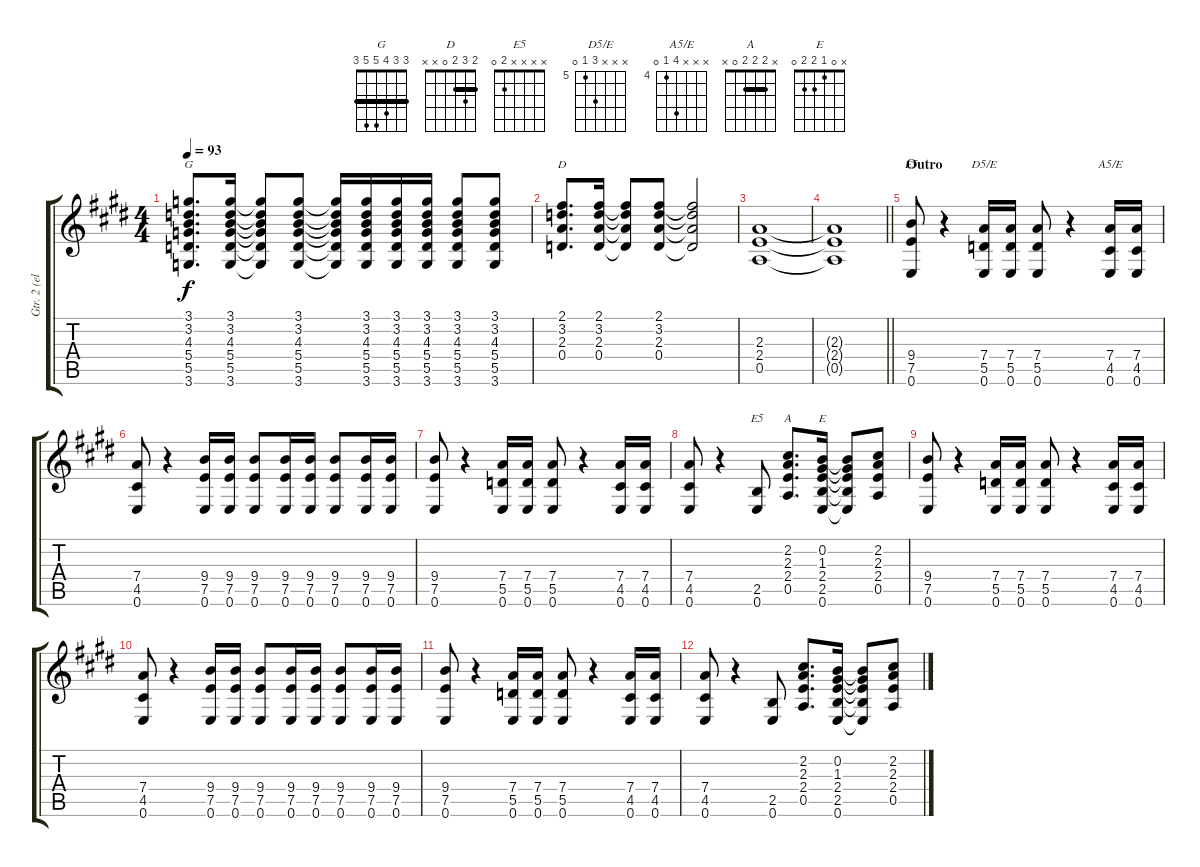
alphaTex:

\track ("Gtr. 2 (elec.)" "Gtr. 2 (el") {instrument overdrivenguitar}
\staff {score tabs}
\tuning (E4 B3 G3 D3 A2 E2) {hide}
\chord ("G" 3 3 4 5 5 3) {barre 3}
\chord ("D" 2 3 2 0 x x) {barre 2}
\chord ("E5" x x x 9 7 0) {firstfret 7}
\chord ("D5/E" x x x 7 5 0) {firstfret 5}
\chord ("A5/E" x x x 7 4 0) {firstfret 4}
\chord ("E5" x x x x 2 0)
\chord ("A" x 2 2 2 0 x) {barre 2}
\chord ("E" x 0 1 2 2 0)
\ts (4 4)
\tempo 93
\clef g2
\ks e
(3.1 3.2 4.3 5.4 5.5 3.6).8{d ch "G" dy f} (3.1 3.2 4.3 5.4 5.5 3.6).16 (3.1{t} 3.2{t} 4.3{t} 5.4{t} 5.5{t} 3.6{t}).8 (3.1 3.2 4.3 5.4 5.5 3.6).8 (3.1{t} 3.2{t} 4.3{t} 5.4{t} 5.5{t} 3.6{t}).16 (3.1 3.2 4.3 5.4 5.5 3.6).16 (3.1 3.2 4.3 5.4 5.5 3.6).16 (3.1 3.2 4.3 5.4 5.5 3.6).16 (3.1 3.2 4.3 5.4 5.5 3.6).8 (3.1 3.2 4.3 5.4 5.5 3.6).8 |
(2.1 3.2 2.3 0.4).8{d ch "D"} (2.1 3.2 2.3 0.4).16 (2.1{t} 3.2{t} 2.3{t} 0.4{t}).8 (2.1 3.2 2.3 0.4).8 (2.1{t} 3.2{t} 2.3{t} 0.4{t}).2 |
(2.3 2.4 0.5).1 |
\barLineRight lightlight
(2.3{t} 2.4{t} 0.5{t}).1 |
\section ("" "Outro")
(9.4 7.5 0.6).8{ch "E5"} r.4 (7.4 5.5 0.6).16{ch "D5/E"} (7.4 5.5 0.6).16 (7.4 5.5 0.6).8 r.4 (7.4 4.5 0.6).16{ch "A5/E"} (7.4 4.5 0.6).16 |
(7.4 4.5 0.6).8 r.4 (9.4 7.5 0.6).16 (9.4 7.5 0.6).16 (9.4 7.5 0.6).8 (9.4 7.5 0.6).16 (9.4 7.5 0.6).16 (9.4 7.5 0.6).8 (9.4 7.5 0.6).16 (9.4 7.5 0.6).16 |
(9.4 7.5 0.6).8 r.4 (7.4 5.5 0.6).16 (7.4 5.5 0.6).16 (7.4 5.5 0.6).8 r.4 (7.4 4.5 0.6).16 (7.4 4.5 0.6).16 |
(7.4 4.5 0.6).8 r.4 (2.5 0.6).8{ch "E5"} (2.2 2.3 2.4 0.5).8{d ch "A"} (0.2 1.3 2.4 2.5 0.6).16{ch "E"} (0.2{t} 1.3{t} 2.4{t} 2.5{t} 0.6{t}).8 (2.2 2.3 2.4 0.5).8 |
(9.4 7.5 0.6).8{volume 0} r.4 (7.4 5.5 0.6).16 (7.4 5.5 0.6).16 (7.4 5.5 0.6).8 r.4 (7.4 4.5 0.6).16 (7.4 4.5 0.6).16 |
(7.4 4.5 0.6).8 r.4 (9.4 7.5 0.6).16 (9.4 7.5 0.6).16 (9.4 7.5 0.6).8 (9.4 7.5 0.6).16 (9.4 7.5 0.6).16 (9.4 7.5 0.6).8 (9.4 7.5 0.6).16 (9.4 7.5 0.6).16 |
(9.4 7.5 0.6).8 r.4 (7.4 5.5 0.6).16 (7.4 5.5 0.6).16 (7.4 5.5 0.6).8 r.4 (7.4 4.5 0.6).16 (7.4 4.5 0.6).16 |
(7.4 4.5 0.6).8 r.4 (2.5 0.6).8 (2.2 2.3 2.4 0.5).8{d} (0.2 1.3 2.4 2.5 0.6).16 (0.2{t} 1.3{t} 2.4{t} 2.5{t} 0.6{t}).8 (2.2 2.3 2.4 0.5).8
